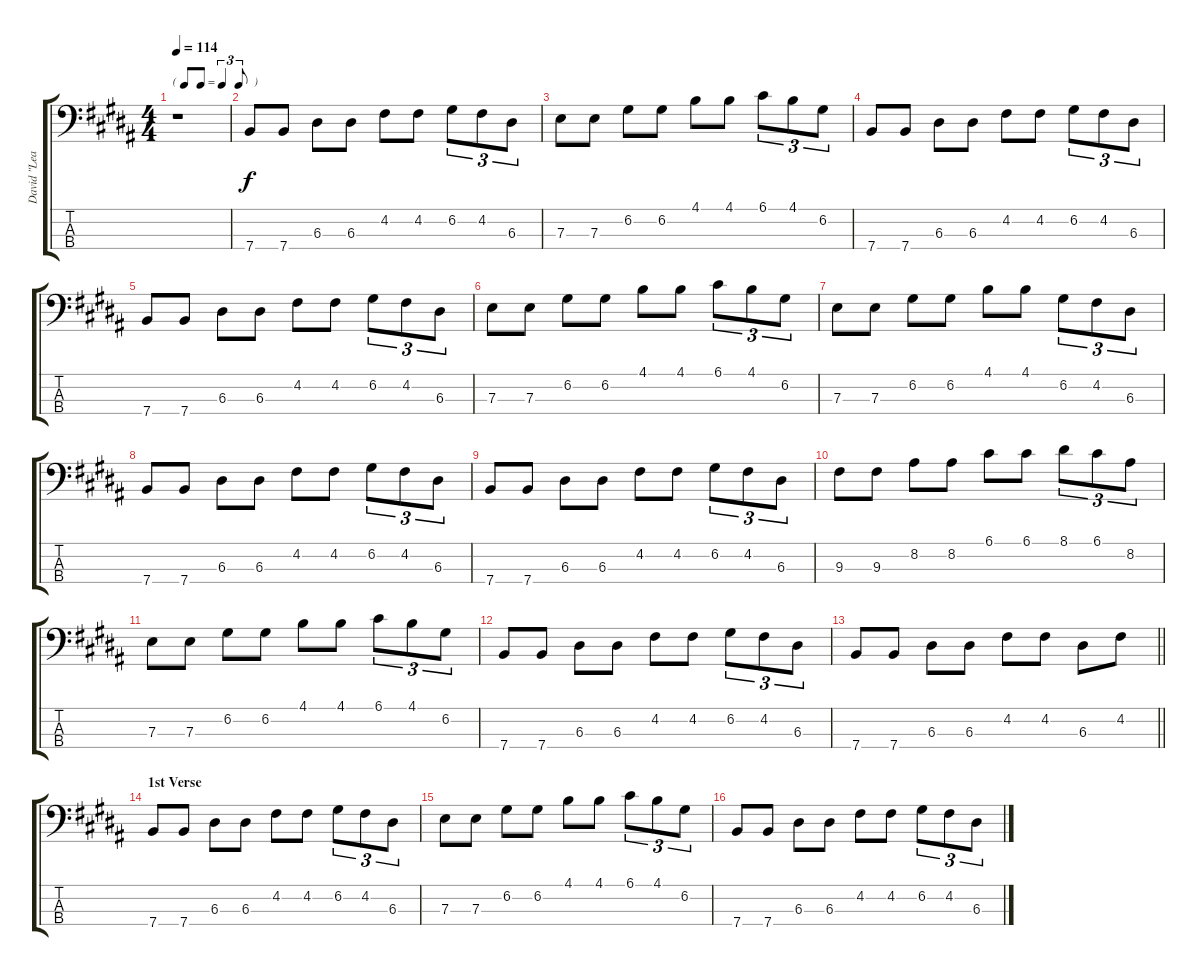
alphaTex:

\track ("David \"Leather Sax\" Allen, Jr. - Bass" "David \"Lea") {instrument electricbassfinger}
\staff {score tabs}
\tuning (G2 D2 A1 E1) {hide}
\ts (4 4)
\tf triplet8th
\tempo 114
\clef f4
\ks b
r.1{dy f instrument electricbassfinger} |
\ks g#minor
7.4.8 7.4.8 6.3.8 6.3.8 4.2.8 4.2.8 6.2.8{tu (3 2)} 4.2.8{tu (3 2)} 6.3.8{tu (3 2)} |
7.3.8 7.3.8 6.2.8 6.2.8 4.1.8 4.1.8 6.1.8{tu (3 2)} 4.1.8{tu (3 2)} 6.2.8{tu (3 2)} |
7.4.8 7.4.8 6.3.8 6.3.8 4.2.8 4.2.8 6.2.8{tu (3 2)} 4.2.8{tu (3 2)} 6.3.8{tu (3 2)} |
\ks b
7.4.8 7.4.8 6.3.8 6.3.8 4.2.8 4.2.8 6.2.8{tu (3 2)} 4.2.8{tu (3 2)} 6.3.8{tu (3 2)} |
\ks g#minor
7.3.8 7.3.8 6.2.8 6.2.8 4.1.8 4.1.8 6.1.8{tu (3 2)} 4.1.8{tu (3 2)} 6.2.8{tu (3 2)} |
7.3.8 7.3.8 6.2.8 6.2.8 4.1.8 4.1.8 6.2.8{tu (3 2)} 4.2.8{tu (3 2)} 6.3.8{tu (3 2)} |
7.4.8 7.4.8 6.3.8 6.3.8 4.2.8 4.2.8 6.2.8{tu (3 2)} 4.2.8{tu (3 2)} 6.3.8{tu (3 2)} |
\ks b
7.4.8 7.4.8 6.3.8 6.3.8 4.2.8 4.2.8 6.2.8{tu (3 2)} 4.2.8{tu (3 2)} 6.3.8{tu (3 2)} |
\ks g#minor
9.3.8 9.3.8 8.2.8 8.2.8 6.1.8 6.1.8 8.1.8{tu (3 2)} 6.1.8{tu (3 2)} 8.2.8{tu (3 2)} |
7.3.8 7.3.8 6.2.8 6.2.8 4.1.8 4.1.8 6.1.8{tu (3 2)} 4.1.8{tu (3 2)} 6.2.8{tu (3 2)} |
\ks b
7.4.8 7.4.8 6.3.8 6.3.8 4.2.8 4.2.8 6.2.8{tu (3 2)} 4.2.8{tu (3 2)} 6.3.8{tu (3 2)} |
\barLineRight lightlight
\ks g#minor
7.4.8 7.4.8 6.3.8 6.3.8 4.2.8 4.2.8 6.3.8 4.2.8 |
\section ("" "1st Verse")
7.4.8 7.4.8 6.3.8 6.3.8 4.2.8 4.2.8 6.2.8{tu (3 2)} 4.2.8{tu (3 2)} 6.3.8{tu (3 2)} |
7.3.8 7.3.8 6.2.8 6.2.8 4.1.8 4.1.8 6.1.8{tu (3 2)} 4.1.8{tu (3 2)} 6.2.8{tu (3 2)} |
\ks b
7.4.8 7.4.8 6.3.8 6.3.8 4.2.8 4.2.8 6.2.8{tu (3 2)} 4.2.8{tu (3 2)} 6.3.8{tu (3 2)}
